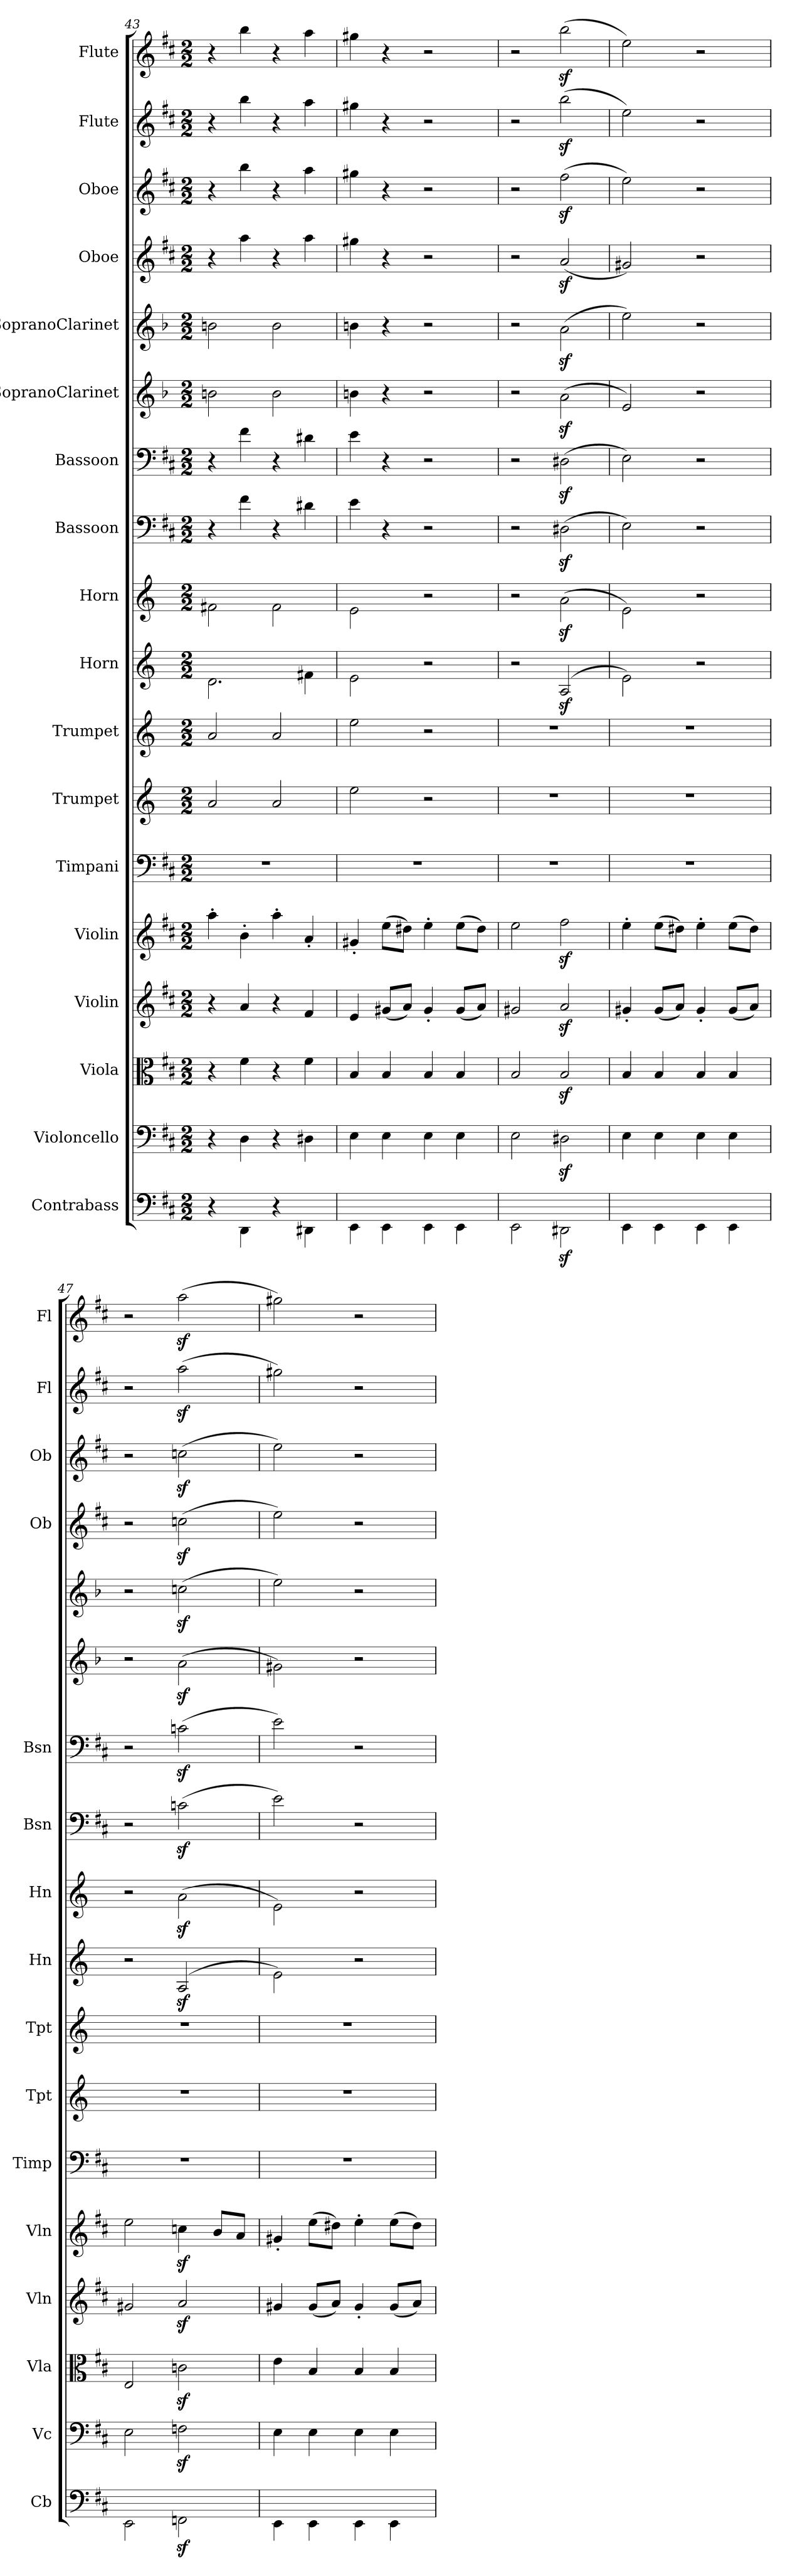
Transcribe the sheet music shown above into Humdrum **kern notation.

**kern	**kern	**kern	**kern	**kern	**kern	**kern	**kern	**kern	**kern	**kern	**kern	**kern	**kern	**kern	**kern	**kern	**kern
*part18	*part17	*part16	*part15	*part14	*part13	*part12	*part11	*part10	*part9	*part8	*part7	*part6	*part5	*part4	*part3	*part2	*part1
*staff18	*staff17	*staff16	*staff15	*staff14	*staff13	*staff12	*staff11	*staff10	*staff9	*staff8	*staff7	*staff6	*staff5	*staff4	*staff3	*staff2	*staff1
*I"Contrabass	*I"Violoncello	*I"Viola	*I"Violin	*I"Violin	*I"Timpani	*I"Trumpet	*I"Trumpet	*I"Horn	*I"Horn	*I"Bassoon	*I"Bassoon	*I"SopranoClarinet	*I"SopranoClarinet	*I"Oboe	*I"Oboe	*I"Flute	*I"Flute
*I'Cb	*I'Vc	*I'Vla	*I'Vln	*I'Vln	*I'Timp	*I'Tpt	*I'Tpt	*I'Hn	*I'Hn	*I'Bsn	*I'Bsn	*	*	*I'Ob	*I'Ob	*I'Fl	*I'Fl
*clefF4	*clefF4	*clefC3	*clefG2	*clefG2	*clefF4	*clefG2	*clefG2	*clefG2	*clefG2	*clefF4	*clefF4	*clefG2	*clefG2	*clefG2	*clefG2	*clefG2	*clefG2
*k[f#c#]	*k[f#c#]	*k[f#c#]	*k[f#c#]	*k[f#c#]	*k[f#c#]	*k[]	*k[]	*k[]	*k[]	*k[f#c#]	*k[f#c#]	*k[b-]	*k[b-]	*k[f#c#]	*k[f#c#]	*k[f#c#]	*k[f#c#]
*M2/2	*M2/2	*M2/2	*M2/2	*M2/2	*M2/2	*M2/2	*M2/2	*M2/2	*M2/2	*M2/2	*M2/2	*M2/2	*M2/2	*M2/2	*M2/2	*M2/2	*M2/2
=43	=43	=43	=43	=43	=43	=43	=43	=43	=43	=43	=43	=43	=43	=43	=43	=43	=43
4r	4r	4r	4r	4aa'\	1r	2a/	2a/	2.d\	2f#X\	4r	4r	2bn\	2bn\	4r	4r	4r	4r
4DD\	4D\	4f#\	4a/	4b'\	.	.	.	.	.	4f#\	4f#\	.	.	4aa\	4bb\	4bb\	4bb\
4r	4r	4r	4r	4aa'\	.	2a/	2a/	.	2f#\	4r	4r	2b\	2b\	4r	4r	4r	4r
4DD#X\	4D#X\	4f#\	4f#/	4a'/	.	.	.	4f#X\	.	4d#X\	4d#X\	.	.	4aa\	4aa\	4aa\	4aa\
=44	=44	=44	=44	=44	=44	=44	=44	=44	=44	=44	=44	=44	=44	=44	=44	=44	=44
4EE\	4E\	4B/	4e/	4g#X'/	1r	2ee\	2ee\	2e\	2e\	4e\	4e\	4bn\	4bn\	4gg#X\	4gg#X\	4gg#X\	4gg#X\
4EE\	4E\	4B/	(8g#X/L	(8ee\L	.	.	.	.	.	4r	4r	4r	4r	4r	4r	4r	4r
.	.	.	8a/J)	8dd#X\J)	.	.	.	.	.	.	.	.	.	.	.	.	.
4EE\	4E\	4B/	4g#'/	4ee'\	.	2r	2r	2r	2r	2r	2r	2r	2r	2r	2r	2r	2r
4EE\	4E\	4B/	(8g#/L	(8ee\L	.	.	.	.	.	.	.	.	.	.	.	.	.
.	.	.	8a/J)	8dd#\J)	.	.	.	.	.	.	.	.	.	.	.	.	.
=45	=45	=45	=45	=45	=45	=45	=45	=45	=45	=45	=45	=45	=45	=45	=45	=45	=45
2EE\	2E\	2B/	2g#X/	2ee\	1r	1r	1r	2r	2r	2r	2r	2r	2r	2r	2r	2r	2r
2DD#Xz\	2D#Xz\	2Bz/	2az/	2ff#z\	.	.	.	(2Az/	(2az\	(2D#Xz\	(2D#Xz\	(2az\	(2az\	(2az/	(2ff#z\	(2bbz\	(2bbz\
=46	=46	=46	=46	=46	=46	=46	=46	=46	=46	=46	=46	=46	=46	=46	=46	=46	=46
4EE\	4E\	4B/	4g#X'/	4ee'\	1r	1r	1r	2e\)	2e\)	2E\)	2E\)	2e/)	2ee\)	2g#X/)	2ee\)	2ee\)	2ee\)
4EE\	4E\	4B/	(8g#/L	(8ee\L	.	.	.	.	.	.	.	.	.	.	.	.	.
.	.	.	8a/J)	8dd#X\J)	.	.	.	.	.	.	.	.	.	.	.	.	.
4EE\	4E\	4B/	4g#'/	4ee'\	.	.	.	2r	2r	2r	2r	2r	2r	2r	2r	2r	2r
4EE\	4E\	4B/	(8g#/L	(8ee\L	.	.	.	.	.	.	.	.	.	.	.	.	.
.	.	.	8a/J)	8dd#\J)	.	.	.	.	.	.	.	.	.	.	.	.	.
=47	=47	=47	=47	=47	=47	=47	=47	=47	=47	=47	=47	=47	=47	=47	=47	=47	=47
2EE\	2E\	2E/	2g#X/	2ee\	1r	1r	1r	2r	2r	2r	2r	2r	2r	2r	2r	2r	2r
2FFnz\	2Fnz\	2cnz\	2az/	4ccnz\	.	.	.	(2Az/	(2az\	(2cnz\	(2cnz\	(2az\	(2ccnz\	(2ccnz\	(2ccnz\	(2aaz\	(2aaz\
.	.	.	.	8b/L	.	.	.	.	.	.	.	.	.	.	.	.	.
.	.	.	.	8a/J	.	.	.	.	.	.	.	.	.	.	.	.	.
=48	=48	=48	=48	=48	=48	=48	=48	=48	=48	=48	=48	=48	=48	=48	=48	=48	=48
4EE\	4E\	4e\	4g#X/	4g#X'/	1r	1r	1r	2e\)	2e\)	2e\)	2e\)	2g#X\)	2ee\)	2ee\)	2ee\)	2gg#X\)	2gg#X\)
4EE\	4E\	4B/	(8g#/L	(8ee\L	.	.	.	.	.	.	.	.	.	.	.	.	.
.	.	.	8a/J)	8dd#X\J)	.	.	.	.	.	.	.	.	.	.	.	.	.
4EE\	4E\	4B/	4g#'/	4ee'\	.	.	.	2r	2r	2r	2r	2r	2r	2r	2r	2r	2r
4EE\	4E\	4B/	(8g#/L	(8ee\L	.	.	.	.	.	.	.	.	.	.	.	.	.
.	.	.	8a/J)	8dd#\J)	.	.	.	.	.	.	.	.	.	.	.	.	.
=	=	=	=	=	=	=	=	=	=	=	=	=	=	=	=	=	=
*-	*-	*-	*-	*-	*-	*-	*-	*-	*-	*-	*-	*-	*-	*-	*-	*-	*-
